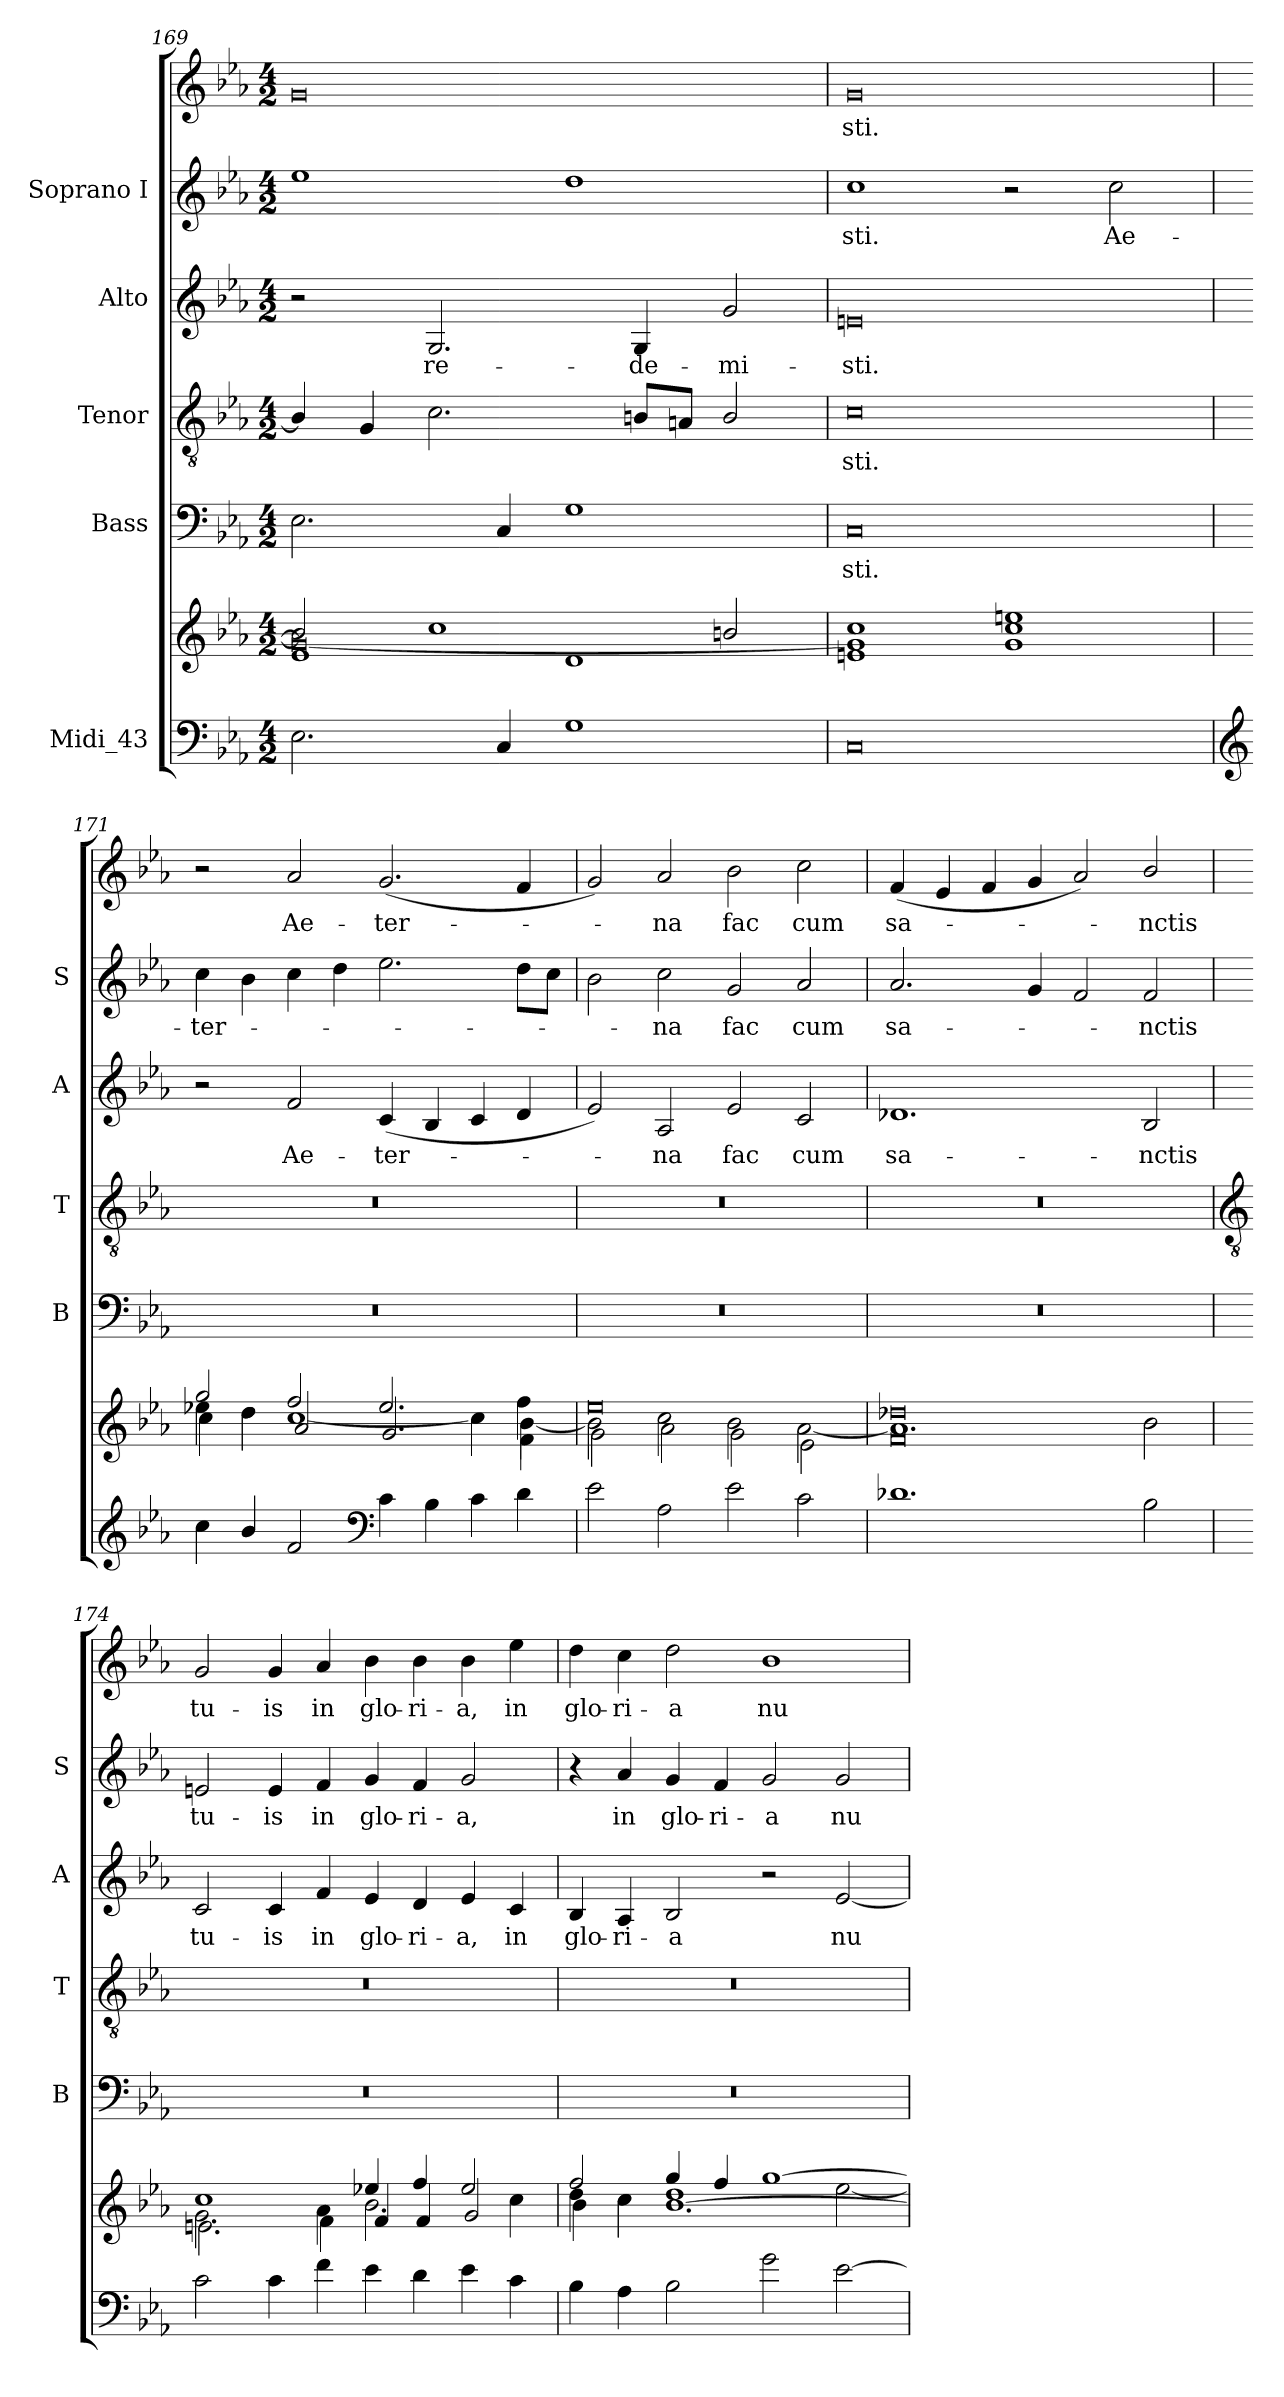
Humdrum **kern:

**kern	**kern	**kern	**text	**kern	**text	**kern	**text	**kern	**text	**kern	**text
*part5	*part5	*part4	*part4	*part3	*part3	*part2	*part2	*part1	*part1	*part1	*part1
*staff7	*staff6	*staff5	*staff5	*staff4	*staff4	*staff3	*staff3	*staff2	*staff2	*staff1	*staff1
*I"Midi_43	*	*I"Bass	*	*I"Tenor	*	*I"Alto	*	*I"Soprano I	*	*	*
*	*	*I'B	*	*I'T	*	*I'A	*	*I'S	*	*	*
*clefF4	*clefG2	*clefF4	*	*clefGv2	*	*clefG2	*	*clefG2	*	*clefG2	*
*k[b-e-a-]	*k[b-e-a-]	*k[b-e-a-]	*	*k[b-e-a-]	*	*k[b-e-a-]	*	*k[b-e-a-]	*	*k[b-e-a-]	*
*E-:	*E-:	*E-:	*	*E-:	*	*E-:	*	*E-:	*	*E-:	*
*M4/2	*M4/2	*M4/2	*	*M4/2	*	*M4/2	*	*M4/2	*	*M4/2	*
=169	=169	=169	=169	=169	=169	=169	=169	=169	=169	=169	=169
*	*^	*	*	*	*	*	*	*	*	*	*
*	*	*^	*	*	*	*	*	*	*	*	*	*
2.E-	2b-/]	0g\_	1e-\	2.E-	.	4B-/]	.	2r	.	1ee-	.	0g	.
.	.	.	.	.	.	4G/	.	.	.	.	.	.	.
!	!	!	!	!	!	!	!	!	!LO:LY:b	!	!	!	!
.	1cc/	.	.	.	.	2.c\	.	2.G	re-	.	.	.	.
4C	.	.	.	4C/	.	.	.	.	.	.	.	.	.
1G	.	.	1d\	1G	.	.	.	.	.	1dd	.	.	.
!	!	!	!	!	!	!	!	!	!LO:LY:b	!	!	!	!
.	.	.	.	.	.	8BnL	.	4G	-de-	.	.	.	.
.	.	.	.	.	.	8AnJ	.	.	.	.	.	.	.
!	!	!	!	!	!	!	!	!	!LO:LY:b	!	!	!	!
.	2bn/	.	.	.	.	2B/	.	2g	-mi-	.	.	.	.
=170	=170	=170	=170	=170	=170	=170	=170	=170	=170	=170	=170	=170	=170
!	!	!	!	!	!LO:LY:b	!	!LO:LY:b	!	!LO:LY:b	!	!LO:LY:b	!	!LO:LY:b
0C	1cc/	1g\]	1en\	0C	sti.	0c	sti.	0en	-sti.	1cc	sti.	0g	sti.
.	1een/	1cc\	1g\	.	.	.	.	.	.	2r	.	.	.
!	!	!	!	!	!	!	!	!	!	!	!LO:LY:b	!	!
.	.	.	.	.	.	.	.	.	.	2cc	Ae-	.	.
=171	=171	=171	=171	=171	=171	=171	=171	=171	=171	=171	=171	=171	=171
*clefG2	*	*	*	*	*	*	*	*	*	*	*	*	*
!	!	!	!	!	!	!	!	!	!	!	!LO:LY:b	!	!
4cc	2gg/	4ee-X\	4cc\	0r	.	0r	.	2r	.	4cc	ter-	2r	.
4b-/	.	4dd\	4dd\	.	.	.	.	.	.	4b-	.	.	.
!	!	!	!	!	!	!	!	!	!LO:LY:b	!	!	!	!LO:LY:b
2f	2ff/	[1cc\	2a-/	.	.	.	.	2f	Ae-	4cc	.	2a-/	-Ae-
.	.	.	.	.	.	.	.	.	.	4dd	.	.	.
*clefF4	*	*	*	*	*	*	*	*	*	*	*	*	*
!	!	!	!	!	!	!	!	!	!LO:LY:b	!	!	!	!LO:LY:b
4c	2.ee-/	.	2.g/	.	.	.	.	(<4c	-ter-	2.ee-	.	(<2.g	-ter-
4B-	.	.	.	.	.	.	.	4B-	.	.	.	.	.
4c	.	4cc\]	.	.	.	.	.	4c	.	.	.	.	.
4d	4ff\	[4b-\	4f\	.	.	.	.	4d	.	8ddL	.	4f	.
.	.	.	.	.	.	.	.	.	.	8ccJ	.	.	.
=172	=172	=172	=172	=172	=172	=172	=172	=172	=172	=172	=172	=172	=172
2e-	0ee-/	2b-\]	2g\	0r	.	0r	.	2e-)	.	2b-	.	2g)	.
!	!	!	!	!	!	!	!	!	!LO:LY:b	!	!LO:LY:b	!	!LO:LY:b
2A-	.	2cc\	2a-\	.	.	.	.	2A-	na	2cc	na	2a-	na
!	!	!	!	!	!	!	!	!	!LO:LY:b	!	!LO:LY:b	!	!LO:LY:b
2e-	.	2b-\	2g\	.	.	.	.	2e-	fac	2g	fac	2b-	fac
!	!	!	!	!	!	!	!	!	!LO:LY:b	!	!LO:LY:b	!	!LO:LY:b
2c	.	[2a-\	2e-\	.	.	.	.	2c	cum	2a-/	cum	2cc	cum
=173	=173	=173	=173	=173	=173	=173	=173	=173	=173	=173	=173	=173	=173
!	!	!	!	!	!	!	!	!	!LO:LY:b	!	!LO:LY:b	!	!LO:LY:b
1.d-X	0dd-X/	1.a-\]	0f\	0r	.	0r	.	1.d-X	sa-	2.a-/	sa-	(<4f	sa-
.	.	.	.	.	.	.	.	.	.	.	.	4e-	.
.	.	.	.	.	.	.	.	.	.	.	.	4f	.
.	.	.	.	.	.	.	.	.	.	4g	.	4g	.
.	.	.	.	.	.	.	.	.	.	2f	.	2a-)	.
!	!	!	!	!	!	!	!	!	!LO:LY:b	!	!LO:LY:b	!	!LO:LY:b
2B-	.	2b-\	.	.	.	.	.	2B-	-nctis	2f	nctis	2b-/	nctis
!!LO:LB:g=z
=174	=174	=174	=174	=174	=174	=174	=174	=174	=174	=174	=174	=174	=174
*	*	*	*	*	*	*clefGv2	*	*	*	*	*	*	*
!	!	!	!	!	!	!	!	!	!LO:LY:b	!	!LO:LY:b	!	!LO:LY:b
2c	1cc/	2.g\	2.en\	0r	.	0r	.	2c	tu-	2en	tu-	2g	tu-
!	!	!	!	!	!	!	!	!	!LO:LY:b	!	!LO:LY:b	!	!LO:LY:b
4c	.	.	.	.	.	.	.	4c	-is	4e	-is	4g	-is
!	!	!	!	!	!	!	!	!	!LO:LY:b	!	!LO:LY:b	!	!LO:LY:b
4f	.	4a-\	4f\	.	.	.	.	4f	in	4f	in	4a-	in
!	!	!	!	!	!	!	!	!	!LO:LY:b	!	!LO:LY:b	!	!LO:LY:b
4e-	4ee-X/	2.b-\	4f/	.	.	.	.	4e-	glo-	4g	glo-	4b-	glo-
!	!	!	!	!	!	!	!	!	!LO:LY:b	!	!LO:LY:b	!	!LO:LY:b
4d	4ff/	.	4f/	.	.	.	.	4d	-ri-	4f	-ri-	4b-	-ri-
!	!	!	!	!	!	!	!	!	!LO:LY:b	!	!LO:LY:b	!	!LO:LY:b
4e-	2ee-/	.	2g/	.	.	.	.	4e-	-a,	2g	-a,	4b-	-a,
!	!	!	!	!	!	!	!	!	!LO:LY:b	!	!	!	!LO:LY:b
4c	.	4cc\	.	.	.	.	.	4c	in	.	.	4ee-	in
=175	=175	=175	=175	=175	=175	=175	=175	=175	=175	=175	=175	=175	=175
!	!	!	!	!	!	!	!	!	!LO:LY:b	!	!	!	!LO:LY:b
4B-	2ff/	4dd\	4b-\	0r	.	0r	.	4B-	glo-	4r	.	4dd	glo-
!	!	!	!	!	!	!	!	!	!LO:LY:b	!	!LO:LY:b	!	!LO:LY:b
4A-	.	4cc\	4cc\	.	.	.	.	4A-	-ri-	4a-/	-in	4cc	-ri-
!	!	!	!	!	!	!	!	!	!LO:LY:b	!	!LO:LY:b	!	!LO:LY:b
2B-	4gg/	1dd\	[1.b-\	.	.	.	.	2B-	-a	4g	glo-	2dd	-a
!	!	!	!	!	!	!	!	!	!	!	!LO:LY:b	!	!
.	4ff/	.	.	.	.	.	.	.	.	4f	-ri-	.	.
!	!	!	!	!	!	!	!	!	!	!	!LO:LY:b	!	!LO:LY:b
2g	[1gg/	.	.	.	.	.	.	2r	.	2g	-a	1b-	nu-
!	!	!	!	!	!	!	!	!	!LO:LY:b	!	!LO:LY:b	!	!
[2e-	.	[2ee-\	.	.	.	.	.	[2e-	nu-	2g	nu-	.	.
*	*v	*v	*v	*	*	*	*	*	*	*	*	*	*
=	=	=	=	=	=	=	=	=	=	=	=
*-	*-	*-	*-	*-	*-	*-	*-	*-	*-	*-	*-
